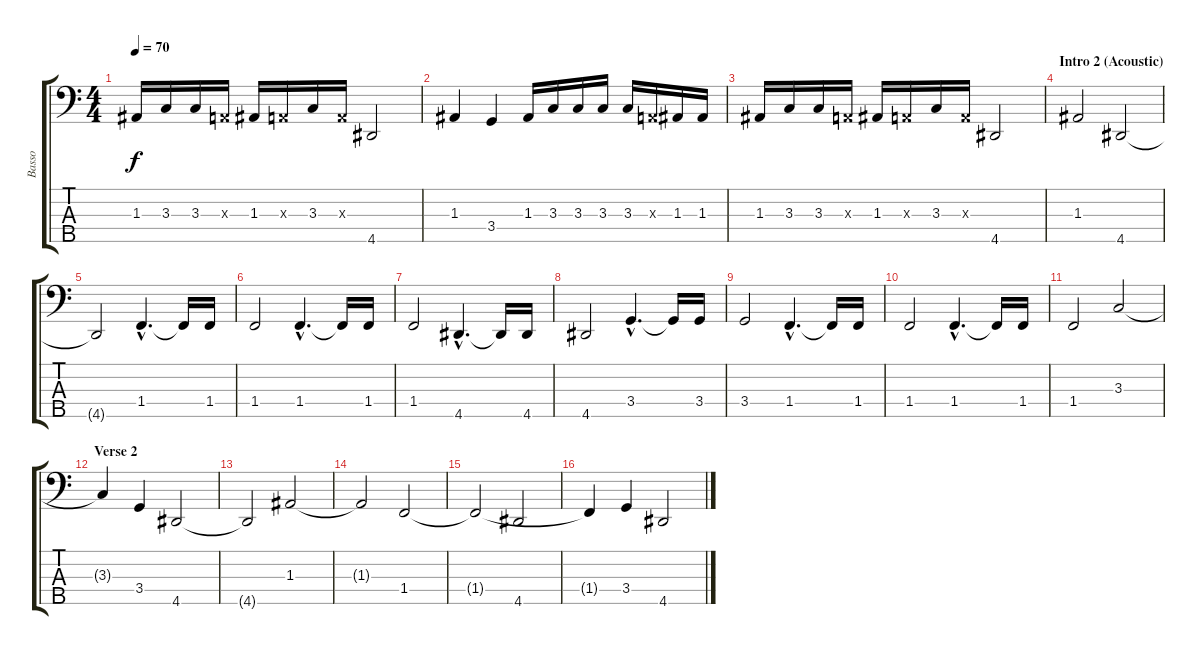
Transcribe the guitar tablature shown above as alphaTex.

\track ("Basso" "Basso") {instrument electricbassfinger}
\staff {score tabs}
\tuning (G2 D2 A1 E1 B0) {hide}
\ts (4 4)
\tempo 70
\clef f4
\ks c
1.3.16{dy f} 3.3.16 3.3.16 0.3{x}.16 1.3.16 0.3{x}.16 3.3.16 0.3{x}.16 4.5.2 |
1.3.4 3.4.4 1.3.16 3.3.16 3.3.16 3.3.16 3.3.16 0.3{x}.16 1.3.16 1.3.16 |
1.3.16 3.3.16 3.3.16 0.3{x}.16 1.3.16 0.3{x}.16 3.3.16 0.3{x}.16 4.5.2 |
\section ("" "Intro 2 (Acoustic)")
1.3.2 4.5.2 |
4.5{t}.2 1.4{hac}.4{d} 1.4{t}.16 1.4.16 |
1.4.2 1.4{hac}.4{d} 1.4{t}.16 1.4.16 |
1.4.2 4.5{hac}.4{d} 4.5{t}.16 4.5.16 |
4.5.2 3.4{hac}.4{d} 3.4{t}.16 3.4.16 |
3.4.2 1.4{hac}.4{d} 1.4{t}.16 1.4.16 |
1.4.2 1.4{hac}.4{d} 1.4{t}.16 1.4.16 |
1.4.2 3.3.2 |
\section ("" "Verse 2")
3.3{t}.4 3.4.4 4.5.2 |
4.5{t}.2 1.3.2 |
1.3{t}.2 1.4.2 |
1.4{t}.2 4.5.2 |
1.4{t}.4 3.4.4 4.5.2
